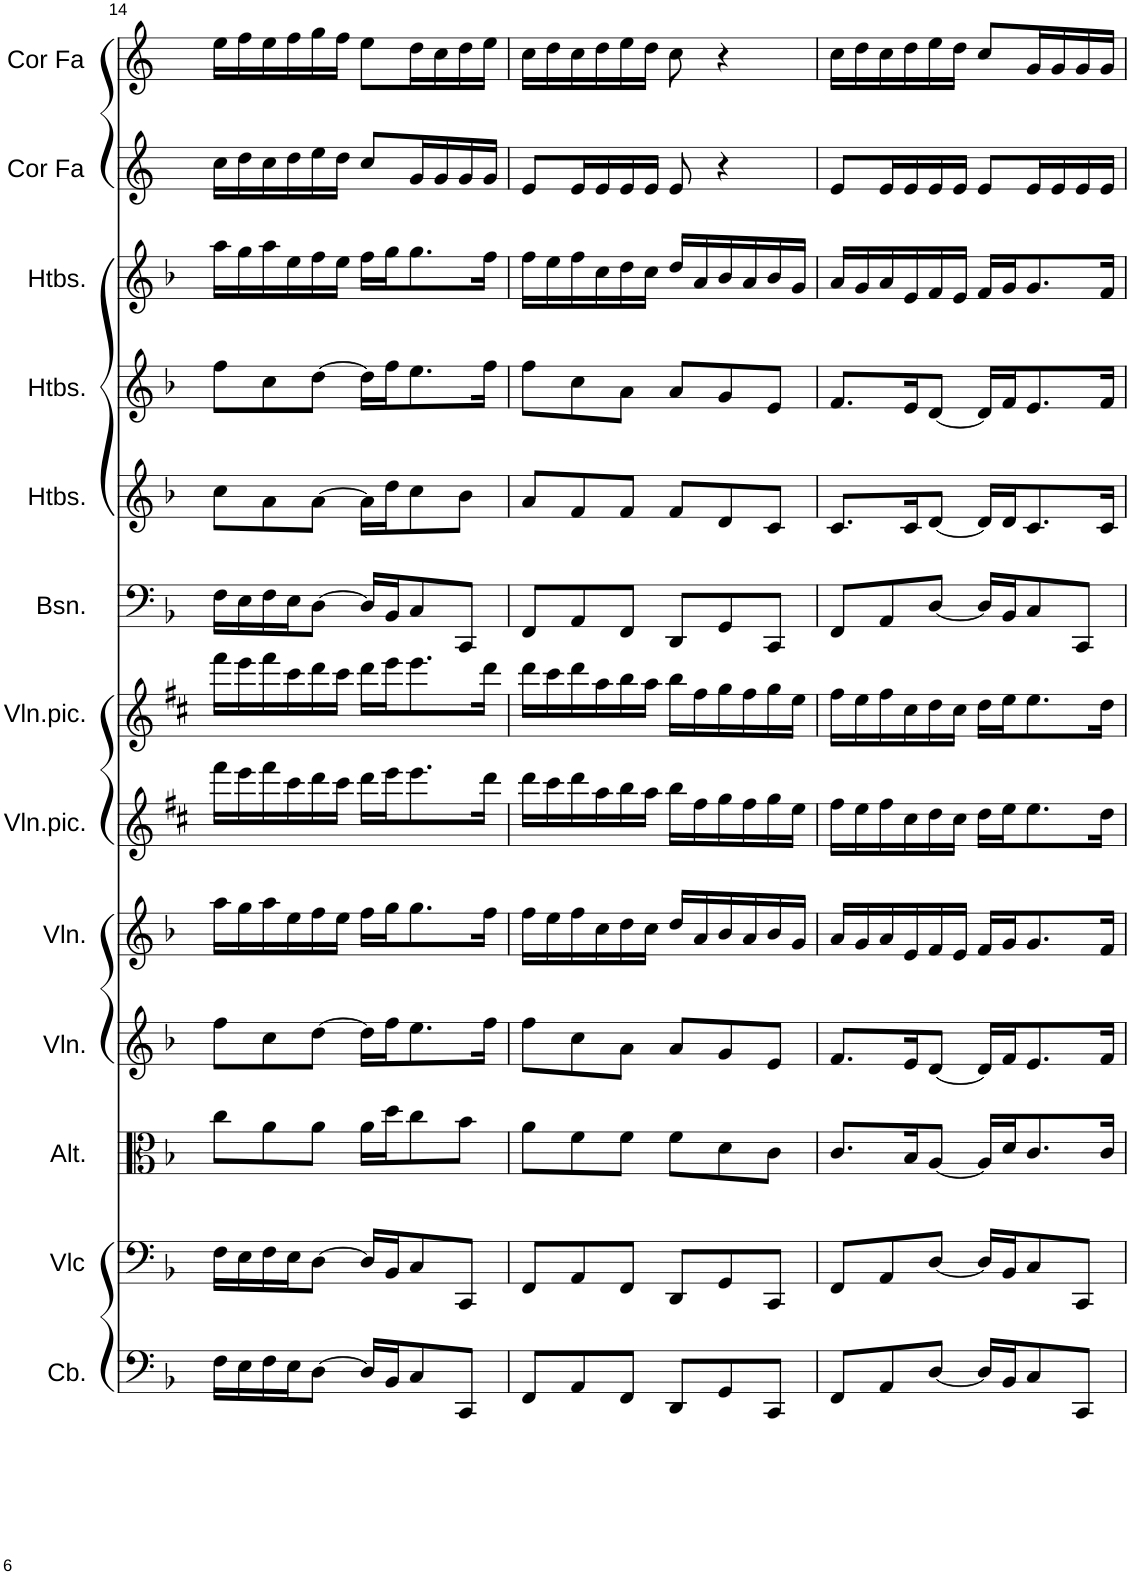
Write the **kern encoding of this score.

**kern	**kern	**kern	**kern	**kern	**kern	**kern	**kern	**kern	**kern	**kern	**kern	**kern
*part13	*part12	*part11	*part10	*part9	*part8	*part7	*part6	*part5	*part4	*part3	*part2	*part1
*staff13	*staff12	*staff11	*staff10	*staff9	*staff8	*staff7	*staff6	*staff5	*staff4	*staff3	*staff2	*staff1
*I"Contrebasse	*I"Violoncelle	*I"Alto	*I"Violon	*I"Violon	*I"Violon	*I"Violon piccolo	*I"Basson	*I"Hautbois	*I"Hautbois	*I"Hautbois	*I"Cor en Fa	*I"Cor en Fa
*I'Cb.	*I'Vlc	*I'Alt.	*I'Vln.	*I'Vln.	*	*I'Vln.pic.	*I'Bsn.	*I'Htbs.	*I'Htbs.	*I'Htbs.	*I'Cor Fa	*I'Cor Fa
!!LO:PB:g=z
*clefF4	*clefF4	*clefC3	*clefG2	*clefG2	*clefG2	*clefG2	*clefF4	*clefG2	*clefG2	*clefG2	*clefG2	*clefG2
*Trd7c12	*	*	*	*	*Trd5c9	*Trd5c9	*	*	*	*	*Trd4c7	*Trd4c7
*k[b-]	*k[b-]	*k[b-]	*k[b-]	*k[b-]	*k[f#c#]	*k[f#c#]	*k[b-]	*k[b-]	*k[b-]	*k[b-]	*k[]	*k[]
*M6/8	*M6/8	*M6/8	*M6/8	*M6/8	*M6/8	*M6/8	*M6/8	*M6/8	*M6/8	*M6/8	*M6/8	*M6/8
=14	=14	=14	=14	=14	=14	=14	=14	=14	=14	=14	=14	=14
16F\LL	16F\LL	8cc\L	8ff\L	16aa\LL	16fff#\LL	16fff#\LL	16F\LL	8cc\L	8ff\L	16aa\LL	16cc\LL	16ee\LL
16E\	16E\	.	.	16gg\	16eee\	16eee\	16E\	.	.	16gg\	16dd\	16ff\
16F\	16F\	8a\	8cc\	16aa\	16fff#\	16fff#\	16F\	8a\	8cc\	16aa\	16cc\	16ee\
16E\J	16E\J	.	.	16ee\	16ccc#\	16ccc#\	16E\J	.	.	16ee\	16dd\	16ff\
[8D\J	[8D\J	8a\J	[8dd\J	16ff\	16ddd\	16ddd\	[8D\J	[8a\J	[8dd\J	16ff\	16ee\	16gg\
.	.	.	.	16ee\JJ	16ccc#\JJ	16ccc#\JJ	.	.	.	16ee\JJ	16dd\JJ	16ff\JJ
16D/LL]	16D/LL]	16a\LL	16dd\LL]	16ff\LL	16ddd\LL	16ddd\LL	16D/LL]	16a\LL]	16dd\LL]	16ff\LL	8cc/L	8ee\L
16BB-/J	16BB-/J	16dd\J	16ff\J	16gg\J	16eee\J	16eee\J	16BB-/J	16dd\J	16ff\J	16gg\J	.	.
8C/	8C/	8cc\	8.ee\	8.gg\	8.eee\	8.eee\	8C/	8cc\	8.ee\	8.gg\	16g/L	16dd\L
.	.	.	.	.	.	.	.	.	.	.	16g/	16cc\
8CC/J	8CC/J	8b-\J	.	.	.	.	8CC/J	8b-\J	.	.	16g/	16dd\
.	.	.	16ff\Jk	16ff\Jk	16ddd\Jk	16ddd\Jk	.	.	16ff\Jk	16ff\Jk	16g/JJ	16ee\JJ
=15	=15	=15	=15	=15	=15	=15	=15	=15	=15	=15	=15	=15
8FF/L	8FF/L	8a\L	8ff\L	16ff\LL	16ddd\LL	16ddd\LL	8FF/L	8a/L	8ff\L	16ff\LL	8e/L	16cc\LL
.	.	.	.	16ee\	16ccc#\	16ccc#\	.	.	.	16ee\	.	16dd\
8AA/	8AA/	8f\	8cc\	16ff\	16ddd\	16ddd\	8AA/	8f/	8cc\	16ff\	16e/L	16cc\
.	.	.	.	16cc\	16aa\	16aa\	.	.	.	16cc\	16e/	16dd\
8FF/J	8FF/J	8f\J	8a\J	16dd\	16bb\	16bb\	8FF/J	8f/J	8a\J	16dd\	16e/	16ee\
.	.	.	.	16cc\JJ	16aa\JJ	16aa\JJ	.	.	.	16cc\JJ	16e/JJ	16dd\JJ
8DD/L	8DD/L	8f\L	8a/L	16dd/LL	16bb\LL	16bb\LL	8DD/L	8f/L	8a/L	16dd/LL	8e/	8cc\
.	.	.	.	16a/	16ff#\	16ff#\	.	.	.	16a/	.	.
8GG/	8GG/	8d\	8g/	16b-/	16gg\	16gg\	8GG/	8d/	8g/	16b-/	4r	4r
.	.	.	.	16a/	16ff#\	16ff#\	.	.	.	16a/	.	.
8CC/J	8CC/J	8c\J	8e/J	16b-/	16gg\	16gg\	8CC/J	8c/J	8e/J	16b-/	.	.
.	.	.	.	16g/JJ	16ee\JJ	16ee\JJ	.	.	.	16g/JJ	.	.
=16	=16	=16	=16	=16	=16	=16	=16	=16	=16	=16	=16	=16
8FF/L	8FF/L	8.c/L	8.f/L	16a/LL	16ff#\LL	16ff#\LL	8FF/L	8.c/L	8.f/L	16a/LL	8e/L	16cc\LL
.	.	.	.	16g/	16ee\	16ee\	.	.	.	16g/	.	16dd\
8AA/	8AA/	.	.	16a/	16ff#\	16ff#\	8AA/	.	.	16a/	16e/L	16cc\
.	.	16B-/K	16e/K	16e/	16cc#\	16cc#\	.	16c/K	16e/K	16e/	16e/	16dd\
[8D/J	[8D/J	[8A/J	[8d/J	16f/	16dd\	16dd\	[8D/J	[8d/J	[8d/J	16f/	16e/	16ee\
.	.	.	.	16e/JJ	16cc#\JJ	16cc#\JJ	.	.	.	16e/JJ	16e/JJ	16dd\JJ
16D/LL]	16D/LL]	16A/LL]	16d/LL]	16f/LL	16dd\LL	16dd\LL	16D/LL]	16d/LL]	16d/LL]	16f/LL	8e/L	8cc/L
16BB-/J	16BB-/J	16d/J	16f/J	16g/J	16ee\J	16ee\J	16BB-/J	16d/J	16f/J	16g/J	.	.
8C/	8C/	8.c/	8.e/	8.g/	8.ee\	8.ee\	8C/	8.c/	8.e/	8.g/	16e/L	16g/L
.	.	.	.	.	.	.	.	.	.	.	16e/	16g/
8CC/J	8CC/J	.	.	.	.	.	8CC/J	.	.	.	16e/	16g/
.	.	16c/Jk	16f/Jk	16f/Jk	16dd\Jk	16dd\Jk	.	16c/Jk	16f/Jk	16f/Jk	16e/JJ	16g/JJ
=	=	=	=	=	=	=	=	=	=	=	=	=
*-	*-	*-	*-	*-	*-	*-	*-	*-	*-	*-	*-	*-
